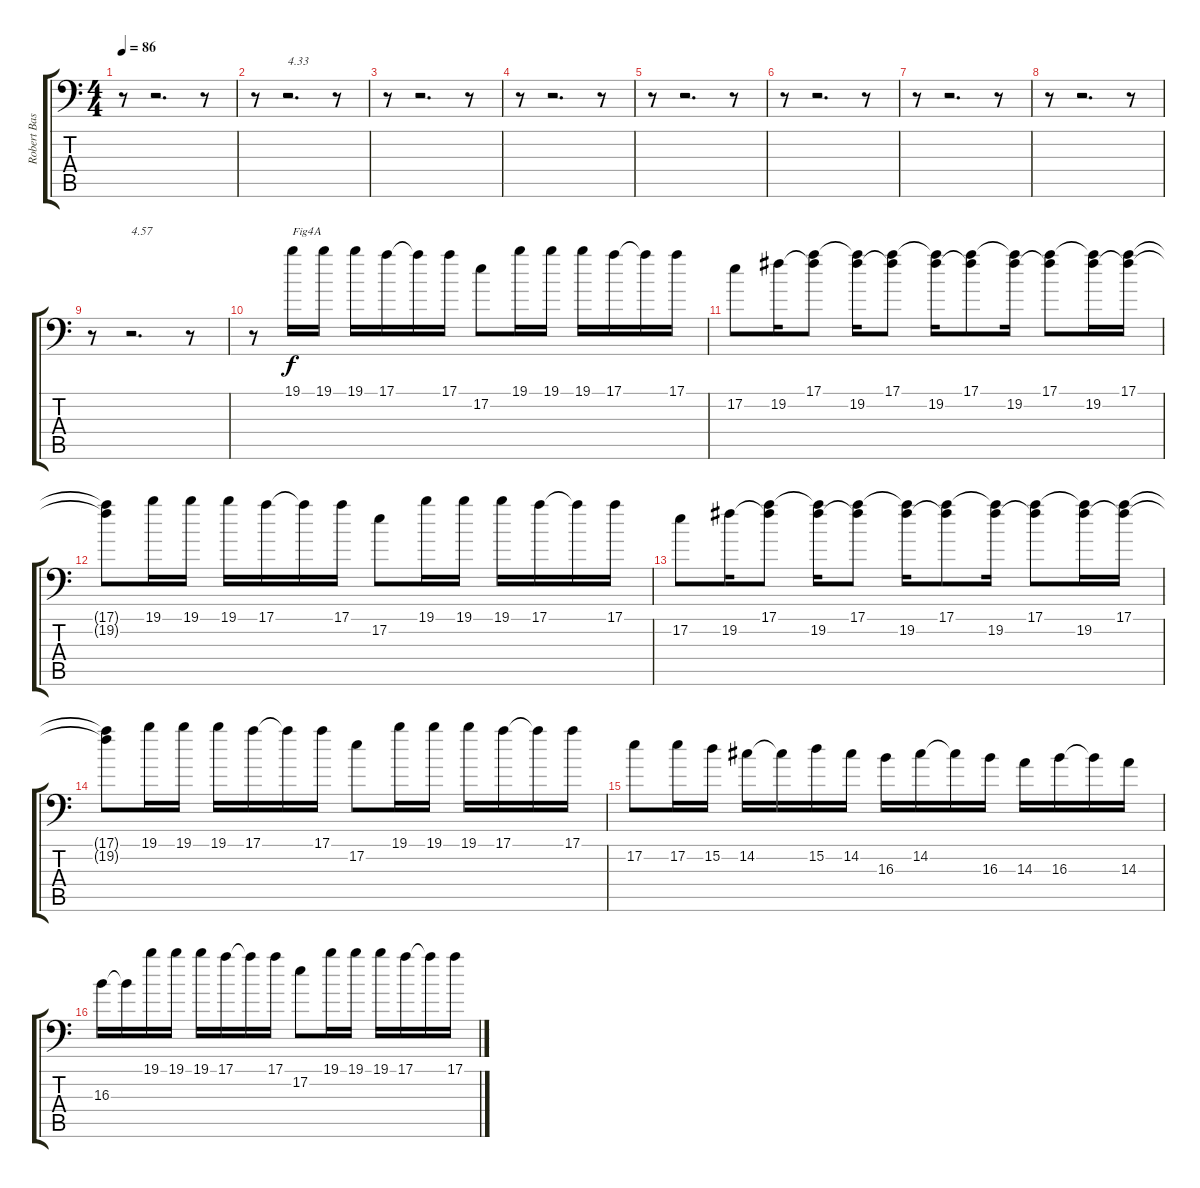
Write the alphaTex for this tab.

\track ("Robert BasseVI delay" "Robert Bas") {instrument electricbasspick}
\staff {score tabs}
\tuning (E3 B2 G2 D2 A1 E1) {hide}
\ts (4 4)
\tempo 86
\clef f4
\ks c
r.8{dy f} r.2{d} r.8 |
r.8 r.2{d txt "4.33"} r.8 |
r.8 r.2{d} r.8 |
r.8 r.2{d} r.8 |
r.8 r.2{d} r.8 |
r.8 r.2{d} r.8 |
r.8 r.2{d} r.8 |
r.8 r.2{d} r.8 |
r.8 r.2{d txt "4.57"} r.8 |
r.8 19.1.16{txt "Fig4A"} 19.1.16 19.1.16 17.1.16 17.1{t}.16 17.1.16 17.2.8 19.1.16 19.1.16 19.1.16 17.1.16 17.1{t}.16 17.1.16 |
17.2.8 19.2.16 (17.1 19.2{t}).8 (17.1{t} 19.2).16 (17.1 19.2{t}).8 (17.1{t} 19.2).16 (17.1 19.2{t}).8 (17.1{t} 19.2).16 (17.1 19.2{t}).8 (17.1{t} 19.2).16 (17.1 19.2{t}).16 |
(17.1{t} 19.2{t}).8 19.1.16 19.1.16 19.1.16 17.1.16 17.1{t}.16 17.1.16 17.2.8 19.1.16 19.1.16 19.1.16 17.1.16 17.1{t}.16 17.1.16 |
17.2.8 19.2.16 (17.1 19.2{t}).8 (17.1{t} 19.2).16 (17.1 19.2{t}).8 (17.1{t} 19.2).16 (17.1 19.2{t}).8 (17.1{t} 19.2).16 (17.1 19.2{t}).8 (17.1{t} 19.2).16 (17.1 19.2{t}).16 |
(17.1{t} 19.2{t}).8 19.1.16 19.1.16 19.1.16 17.1.16 17.1{t}.16 17.1.16 17.2.8 19.1.16 19.1.16 19.1.16 17.1.16 17.1{t}.16 17.1.16 |
17.2.8 17.2.16 15.2.16 14.2.16 14.2{t}.16 15.2.16 14.2.16 16.3.16 14.2.16 14.2{t}.16 16.3.16 14.3.16 16.3.16 16.3{t}.16 14.3.16 |
16.3.16 16.3{t}.16 19.1.16 19.1.16 19.1.16 17.1.16 17.1{t}.16 17.1.16 17.2.8 19.1.16 19.1.16 19.1.16 17.1.16 17.1{t}.16 17.1.16
